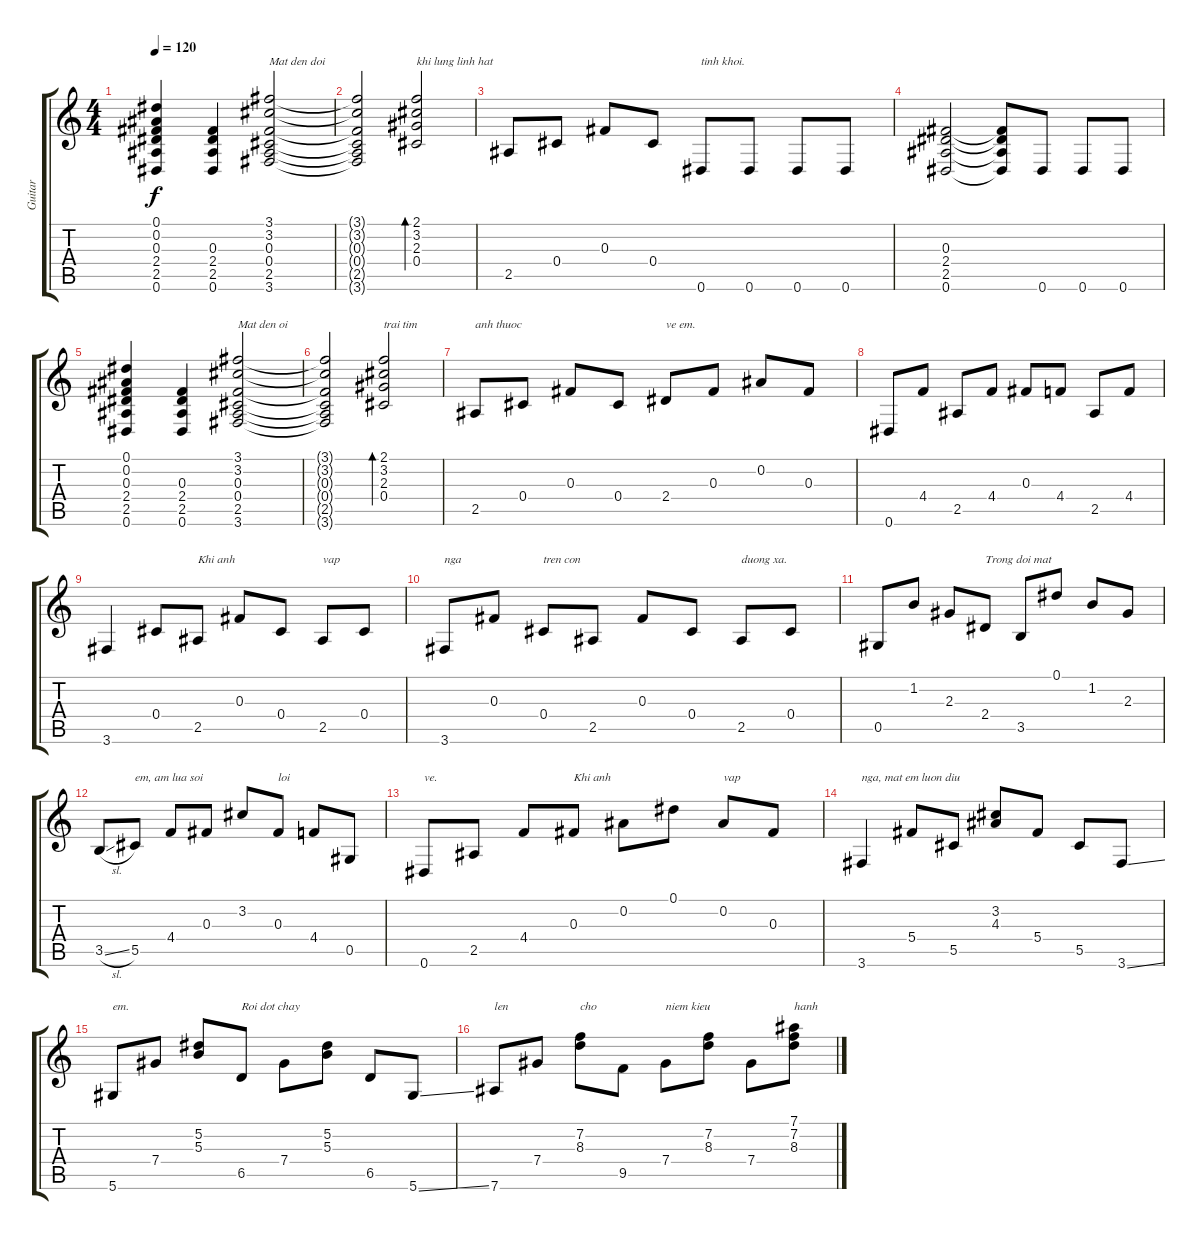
\track ("Guitar" "Guitar") {instrument acousticguitarnylon}
\staff {score tabs}
\tuning (Eb4 Bb3 Gb3 Db3 Ab2 Eb2) {hide}
\ts (4 4)
\tempo 120
\clef g2
\ks c
(0.1 0.2 0.3 2.4 2.5 0.6).4{dy f} (0.3 2.4 2.5 0.6).4 (3.1 3.2 0.3 0.4 2.5 3.6).2{txt "Mat den doi"} |
(3.1{t} 3.2{t} 0.3{t} 0.4{t} 2.5{t} 3.6{t}).2 (2.1 3.2 2.3 0.4).2{bd 240 txt "khi lung linh hat "} |
2.5.8 0.4.8 0.3.8 0.4.8 0.6.8{txt "tinh khoi."} 0.6.8 0.6.8 0.6.8 |
(0.3 2.4 2.5 0.6).2 (0.3{t} 2.4{t} 2.5{t} 0.6{t}).8 0.6.8 0.6.8 0.6.8 |
(0.1 0.2 0.3 2.4 2.5 0.6).4 (0.3 2.4 2.5 0.6).4 (3.1 3.2 0.3 0.4 2.5 3.6).2{txt "Mat den oi"} |
(3.1{t} 3.2{t} 0.3{t} 0.4{t} 2.5{t} 3.6{t}).2 (2.1 3.2 2.3 0.4).2{bd 240 txt "trai tim "} |
2.5.8{txt "anh thuoc"} 0.4.8 0.3.8 0.4.8 2.4.8{txt "ve em."} 0.3.8 0.2.8 0.3.8 |
0.6.8 4.4.8 2.5.8 4.4.8 0.3.8 4.4.8 2.5.8 4.4.8 |
3.6.4 0.4.8 2.5.8{txt "Khi anh"} 0.3.8 0.4.8 2.5.8{txt "vap"} 0.4.8 |
3.6.8{txt "nga"} 0.3.8 0.4.8{txt "tren con"} 2.5.8 0.3.8 0.4.8 2.5.8{txt "duong xa."} 0.4.8 |
0.5.8 1.2.8 2.3.8 2.4.8{txt "Trong doi mat"} 3.5.8 0.1.8 1.2.8 2.3.8 |
3.5{sl}.8 5.5.8{txt "em, am lua soi"} 4.4.8 0.3.8 3.2.8 0.3.8{txt "loi"} 4.4.8 0.5.8 |
0.6.8{txt "ve."} 2.5.8 4.4.8 0.3.8{txt "Khi anh"} 0.2.8 0.1.8 0.2.8{txt "vap "} 0.3.8 |
3.6.4{txt "nga, mat em luon diu"} 5.4.8 5.5.8 (3.2 4.3).8 5.4.8 5.5.8 3.6{ss}.8 |
5.6.8{txt "em."} 7.4.8 (5.2 5.3).8 6.5.8{txt "Roi dot chay"} 7.4.8 (5.2 5.3).8 6.5.8 5.6{ss}.8 |
7.6.8{txt "len"} 7.4.8 (7.2 8.3).8{txt "cho"} 9.5.8 7.4.8{txt "niem kieu"} (7.2 8.3).8 7.4.8 (7.1 7.2 8.3).8{txt "hanh"}
